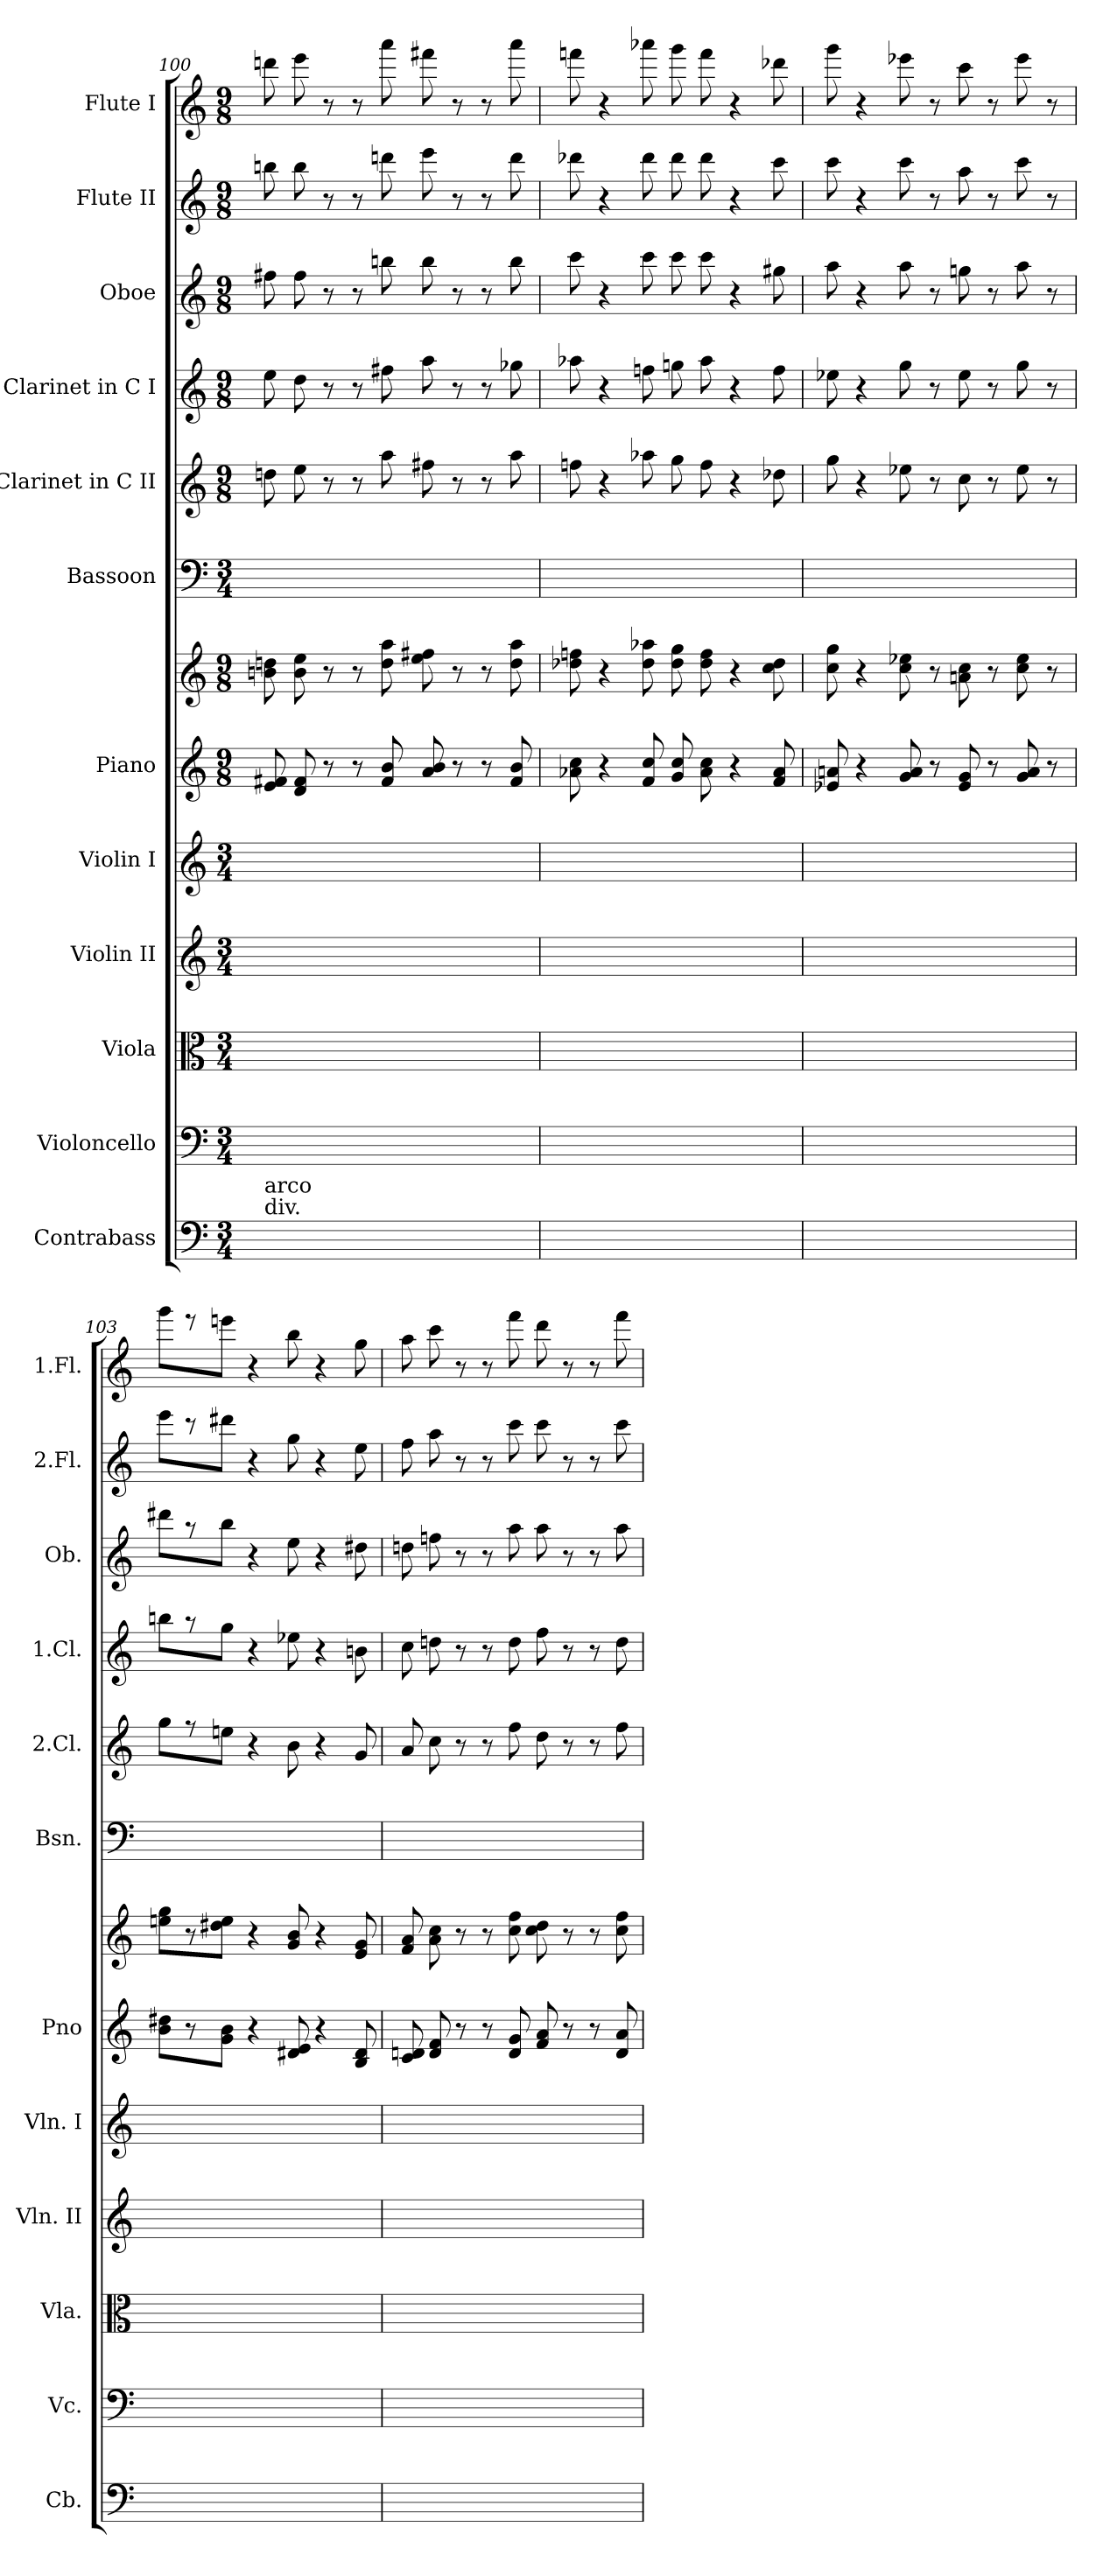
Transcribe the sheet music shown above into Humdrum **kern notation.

**kern	**kern	**kern	**kern	**kern	**kern	**kern	**kern	**kern	**kern	**kern	**kern	**kern
*part12	*part11	*part10	*part9	*part8	*part7	*part7	*part6	*part5	*part4	*part3	*part2	*part1
*staff13	*staff12	*staff11	*staff10	*staff9	*staff8	*staff7	*staff6	*staff5	*staff4	*staff3	*staff2	*staff1
*I"Contrabass	*I"Violoncello	*I"Viola	*I"Violin II	*I"Violin I	*I"Piano	*	*I"Bassoon	*I"Clarinet in C II	*I"Clarinet in C I	*I"Oboe	*I"Flute II	*I"Flute I
*I'Cb.	*I'Vc.	*I'Vla.	*I'Vln. II	*I'Vln. I	*I'Pno	*	*I'Bsn.	*I'2.Cl.	*I'1.Cl.	*I'Ob.	*I'2.Fl.	*I'1.Fl.
*clefF4	*clefF4	*clefC3	*clefG2	*clefG2	*clefG2	*clefG2	*clefF4	*clefG2	*clefG2	*clefG2	*clefG2	*clefG2
*ITrd7c12	*	*	*	*	*	*	*	*	*	*	*	*
*k[]	*k[]	*k[]	*k[]	*k[]	*k[]	*k[]	*k[]	*k[]	*k[]	*k[]	*k[]	*k[]
*M3/4	*M3/4	*M3/4	*M3/4	*M3/4	*M9/8	*M9/8	*M3/4	*M9/8	*M9/8	*M9/8	*M9/8	*M9/8
*	*	*	*	*	*Xtuplet	*Xtuplet	*	*Xtuplet	*Xtuplet	*Xtuplet	*Xtuplet	*Xtuplet
=100	=100	=100	=100	=100	=100	=100	=100	=100	=100	=100	=100	=100
!LO:TX:a:t=div.	!	!	!	!	!	!	!	!	!	!	!	!
!LO:TX:a:t=arco	!	!	!	!	!	!	!	!	!	!	!	!
2.ryy	2ryy	2.ryy	2.ryy	2.ryy	12e 12f#X	12bn 12ddn	2.ryy	12ddn	12ee	12ff#X	12bbn	12dddn
.	.	.	.	.	12d 12f#	12b 12ee	.	12ee	12dd	12ff#	12bb	12eee
.	.	.	.	.	12r	12r	.	12r	12r	12r	12r	12r
.	.	.	.	.	12r	12r	.	12r	12r	12r	12r	12r
.	.	.	.	.	12f# 12b	12dd 12aa	.	12aa	12ff#X	12bbn	12dddn	12aaa
.	.	.	.	.	12a 12b	12ee 12ff#X	.	12ff#X	12aa	12bb	12eee	12fff#X
.	4ryy	.	.	.	12r	12r	.	12r	12r	12r	12r	12r
.	.	.	.	.	12r	12r	.	12r	12r	12r	12r	12r
.	.	.	.	.	12f# 12b	12dd 12aa	.	12aa	12gg-X	12bb	12ddd	12aaa
=101	=101	=101	=101	=101	=101	=101	=101	=101	=101	=101	=101	=101
2.ryy	4ryy	2.ryy	2.ryy	2.ryy	12a-X 12cc	12dd-X 12ffn	2.ryy	12ffn	12aa-X	12ccc	12ddd-X	12fffn
.	.	.	.	.	6r	6r	.	6r	6r	6r	6r	6r
.	4ryy	.	.	.	12f 12cc	12dd- 12aa-X	.	12aa-X	12ffn	12ccc	12ddd-	12aaa-X
.	.	.	.	.	12g 12cc	12dd- 12gg	.	12gg	12ggn	12ccc	12ddd-	12ggg
.	.	.	.	.	12a- 12cc	12dd- 12ff	.	12ff	12aa-	12ccc	12ddd-	12fff
.	4ryy	.	.	.	6r	6r	.	6r	6r	6r	6r	6r
.	.	.	.	.	12f 12a-	12cc 12dd-	.	12dd-X	12ff	12gg#X	12ccc	12ddd-X
=102	=102	=102	=102	=102	=102	=102	=102	=102	=102	=102	=102	=102
2.ryy	2ryy	2.ryy	2.ryy	2.ryy	12e-X 12an	12cc 12gg	2.ryy	12gg	12ee-X	12aa	12ccc	12ggg
.	.	.	.	.	6r	6r	.	6r	6r	6r	6r	6r
.	.	.	.	.	12g 12a	12cc 12ee-X	.	12ee-X	12gg	12aa	12ccc	12eee-X
.	.	.	.	.	12r	12r	.	12r	12r	12r	12r	12r
.	.	.	.	.	12e- 12g	12an 12cc	.	12cc	12ee-	12ggn	12aa	12ccc
.	4ryy	.	.	.	12r	12r	.	12r	12r	12r	12r	12r
.	.	.	.	.	12g 12a	12cc 12ee-	.	12ee-	12gg	12aa	12ccc	12eee-
.	.	.	.	.	12r	12r	.	12r	12r	12r	12r	12r
=103	=103	=103	=103	=103	=103	=103	=103	=103	=103	=103	=103	=103
2.ryy	2.ryy	2.ryy	2.ryy	2.ryy	12b 12dd#XL	12een 12ggL	2.ryy	12ggL	12bbnL	12ddd#XL	12eeeL	12gggL
.	.	.	.	.	12r	12r	.	12r	12r	12r	12r	12r
.	.	.	.	.	12g 12bJ	12dd#X 12eeJ	.	12eenJ	12ggJ	12bbJ	12ddd#XJ	12eeenJ
.	.	.	.	.	6r	6r	.	6r	6r	6r	6r	6r
.	.	.	.	.	12d#X 12e	12g 12b	.	12b	12ee-X	12ee	12gg	12bb
.	.	.	.	.	6r	6r	.	6r	6r	6r	6r	6r
.	.	.	.	.	12B 12d#	12e 12g	.	12g	12bn	12dd#X	12ee	12gg
=104	=104	=104	=104	=104	=104	=104	=104	=104	=104	=104	=104	=104
2.ryy	2ryy	2.ryy	2.ryy	2.ryy	12c 12dn	12f 12a	2.ryy	12a	12cc	12ddn	12ff	12aa
.	.	.	.	.	12d 12f	12a 12cc	.	12cc	12ddn	12ffn	12aa	12ccc
.	.	.	.	.	12r	12r	.	12r	12r	12r	12r	12r
.	.	.	.	.	12r	12r	.	12r	12r	12r	12r	12r
.	.	.	.	.	12d 12g	12cc 12ff	.	12ff	12dd	12aa	12ccc	12fff
.	.	.	.	.	12f 12a	12cc 12dd	.	12dd	12ff	12aa	12ccc	12ddd
.	4ryy	.	.	.	12r	12r	.	12r	12r	12r	12r	12r
.	.	.	.	.	12r	12r	.	12r	12r	12r	12r	12r
.	.	.	.	.	12d 12a	12cc 12ff	.	12ff	12dd	12aa	12ccc	12fff
=	=	=	=	=	=	=	=	=	=	=	=	=
*-	*-	*-	*-	*-	*-	*-	*-	*-	*-	*-	*-	*-
